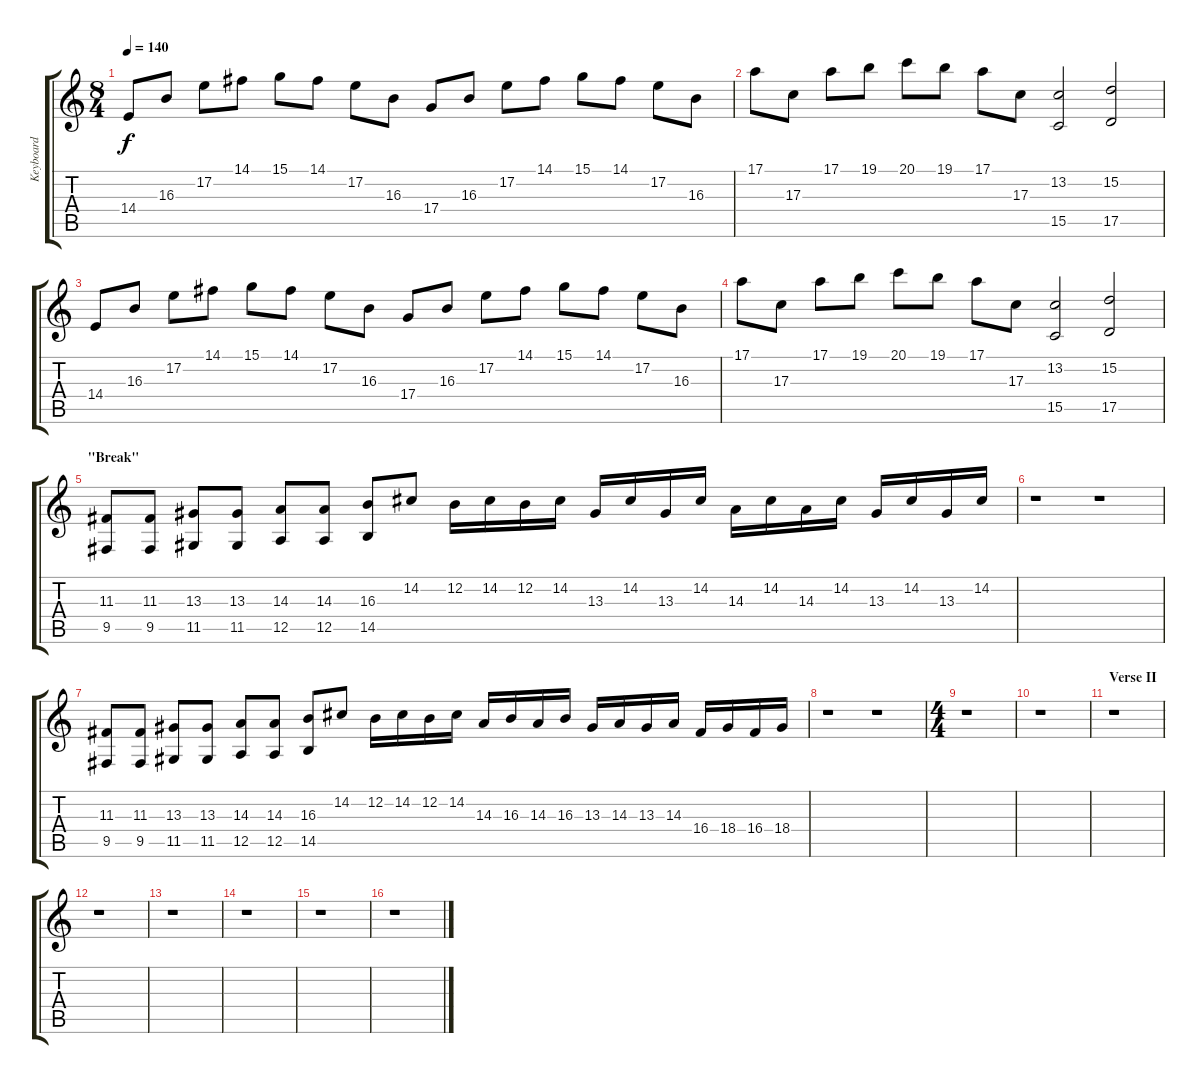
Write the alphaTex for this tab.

\track ("Keyboard" "Keyboard") {instrument stringensemble1}
\staff {score tabs}
\tuning (E4 B3 G3 D3 A2 E2) {hide}
\ts (8 4)
\tempo 140
\clef g2
\ks c
14.4.8{dy f} 16.3.8 17.2.8 14.1.8 15.1.8 14.1.8 17.2.8 16.3.8 17.4.8 16.3.8 17.2.8 14.1.8 15.1.8 14.1.8 17.2.8 16.3.8 |
17.1.8 17.3.8 17.1.8 19.1.8 20.1.8 19.1.8 17.1.8 17.3.8 (13.2 15.5).2 (15.2 17.5).2 |
14.4.8 16.3.8 17.2.8 14.1.8 15.1.8 14.1.8 17.2.8 16.3.8 17.4.8 16.3.8 17.2.8 14.1.8 15.1.8 14.1.8 17.2.8 16.3.8 |
17.1.8 17.3.8 17.1.8 19.1.8 20.1.8 19.1.8 17.1.8 17.3.8 (13.2 15.5).2 (15.2 17.5).2 |
\section ("" "\"Break\"")
(11.3 9.5).8{volume 14 instrument harpsichord} (11.3 9.5).8 (13.3 11.5).8 (13.3 11.5).8 (14.3 12.5).8 (14.3 12.5).8 (16.3 14.5).8 14.2.8 12.2.16 14.2.16 12.2.16 14.2.16 13.3.16 14.2.16 13.3.16 14.2.16 14.3.16 14.2.16 14.3.16 14.2.16 13.3.16 14.2.16 13.3.16 14.2.16 |
r.1 r.1 |
(11.3 9.5).8 (11.3 9.5).8 (13.3 11.5).8 (13.3 11.5).8 (14.3 12.5).8 (14.3 12.5).8 (16.3 14.5).8 14.2.8 12.2.16 14.2.16 12.2.16 14.2.16 14.3.16 16.3.16 14.3.16 16.3.16 13.3.16 14.3.16 13.3.16 14.3.16 16.4.16 18.4.16 16.4.16 18.4.16 |
r.1 r.1 |
\ts (4 4)
r.1 |
r.1 |
\section ("" "Verse II")
r.1 |
r.1 |
r.1 |
r.1 |
r.1 |
r.1
